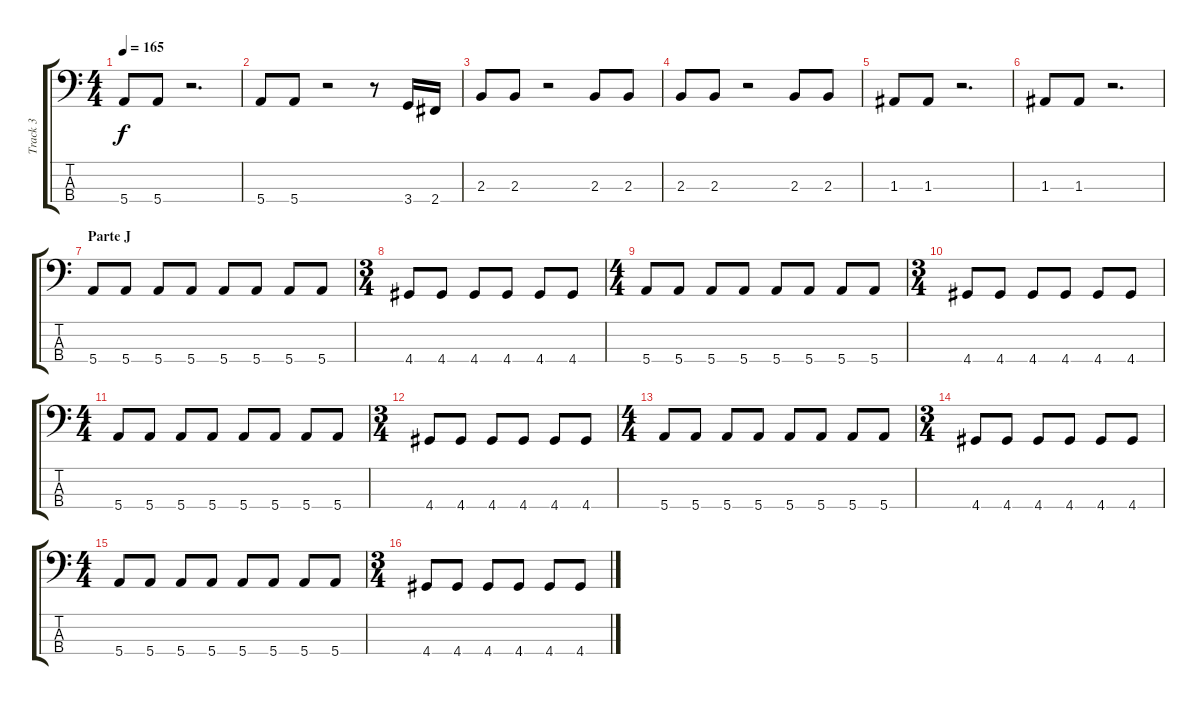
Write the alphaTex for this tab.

\track ("Track 3" "Track 3") {instrument electricbassfinger}
\staff {score tabs}
\tuning (G2 D2 A1 E1) {hide}
\ts (4 4)
\tempo 165
\clef f4
\ks c
5.4.8{dy f} 5.4.8 r.2{d} |
5.4.8 5.4.8 r.2 r.8 3.4.16 2.4.16 |
2.3.8 2.3.8 r.2 2.3.8 2.3.8 |
2.3.8 2.3.8 r.2 2.3.8 2.3.8 |
1.3.8 1.3.8 r.2{d} |
1.3.8 1.3.8 r.2{d} |
\section ("" "Parte J")
5.4.8 5.4.8 5.4.8 5.4.8 5.4.8 5.4.8 5.4.8 5.4.8 |
\ts (3 4)
4.4.8 4.4.8 4.4.8 4.4.8 4.4.8 4.4.8 |
\ts (4 4)
5.4.8 5.4.8 5.4.8 5.4.8 5.4.8 5.4.8 5.4.8 5.4.8 |
\ts (3 4)
4.4.8 4.4.8 4.4.8 4.4.8 4.4.8 4.4.8 |
\ts (4 4)
5.4.8 5.4.8 5.4.8 5.4.8 5.4.8 5.4.8 5.4.8 5.4.8 |
\ts (3 4)
4.4.8 4.4.8 4.4.8 4.4.8 4.4.8 4.4.8 |
\ts (4 4)
5.4.8 5.4.8 5.4.8 5.4.8 5.4.8 5.4.8 5.4.8 5.4.8 |
\ts (3 4)
4.4.8 4.4.8 4.4.8 4.4.8 4.4.8 4.4.8 |
\ts (4 4)
5.4.8 5.4.8 5.4.8 5.4.8 5.4.8 5.4.8 5.4.8 5.4.8 |
\ts (3 4)
4.4.8 4.4.8 4.4.8 4.4.8 4.4.8 4.4.8
